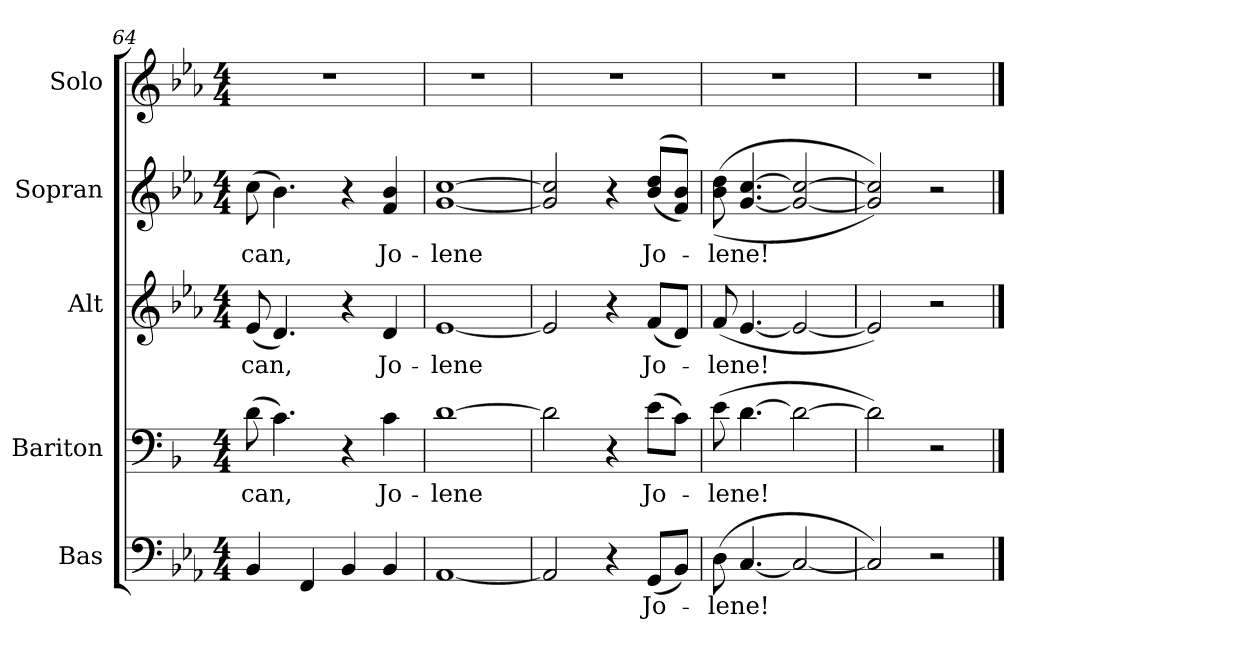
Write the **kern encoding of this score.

**kern	**text	**kern	**text	**kern	**text	**kern	**text	**kern
*part5	*part5	*part4	*part4	*part3	*part3	*part2	*part2	*part1
*staff5	*staff5	*staff4	*staff4	*staff3	*staff3	*staff2	*staff2	*staff1
*I"Bas	*	*I"Bariton	*	*I"Alt	*	*I"Sopran	*	*I"Solo
*I'B2	*	*I'B1	*	*I'A.	*	*I'S.	*	*I's
*clefF4	*	*clefF4	*	*clefG2	*	*clefG2	*	*clefG2
*	*	*ITrd1c2	*	*	*	*	*	*ITrd-7c-12
*k[b-e-a-]	*	*k[b-e-a-]	*	*k[b-e-a-]	*	*k[b-e-a-]	*	*k[b-e-a-]
*M4/4	*	*M4/4	*	*M4/4	*	*M4/4	*	*M4/4
=64	=64	=64	=64	=64	=64	=64	=64	=64
!	!	!	!LO:LY:b	!	!LO:LY:b	!	!LO:LY:b	!
4BB-/	.	(>8c\	can,	(<8e-/	can,	(>8cc\	can,	1r
.	.	4.B-\)	.	4.d/)	.	4.b-\)	.	.
4FF/	.	.	.	.	.	.	.	.
4BB-/	.	4r	.	4r	.	4r	.	.
!	!	!	!LO:LY:b	!	!LO:LY:b	!	!LO:LY:b	!
4BB-/	.	4B-\	Jo-	4d/	Jo-	4f/ 4b-/	Jo-	.
=65	=65	=65	=65	=65	=65	=65	=65	=65
!	!	!	!LO:LY:b	!	!LO:LY:b	!	!LO:LY:b	!
[1AA-	.	[1c	-lene	[1e-	-lene	[1g [1cc	-lene	1r
=66	=66	=66	=66	=66	=66	=66	=66	=66
2AA-/]	.	2c\]	.	2e-/]	.	2g/] 2cc/]	.	1r
4r	.	4r	.	4r	.	4r	.	.
!	!LO:LY:b	!	!LO:LY:b	!	!LO:LY:b	!	!LO:LY:b	!
(<8GG/L	Jo-	(>8d\L	Jo-	(<8f/L	Jo-	(<(<8b-/ 8dd/L	Jo-	.
8BB-/J)	.	8B-\J)	.	8d/J)	.	8f/ 8b-/J))	.	.
=67	=67	=67	=67	=67	=67	=67	=67	=67
!	!LO:LY:b	!	!LO:LY:b	!	!LO:LY:b	!	!LO:LY:b	!
(>8D\	-lene!	(>8d\	-lene!	(<8f/	-lene!	(>(>8b-\ 8dd\	-lene!	1r
[4.C/	.	[4.c\	.	[4.e-/	.	[4.g/ [4.cc/	.	.
2C/_	.	2c\_	.	2e-/_	.	2g/_ 2cc/_	.	.
=68	=68	=68	=68	=68	=68	=68	=68	=68
2C/])	.	2c\])	.	2e-/])	.	2g/] 2cc/]))	.	1r
2r	.	2r	.	2r	.	2r	.	.
==	==	==	==	==	==	==	==	==
*-	*-	*-	*-	*-	*-	*-	*-	*-
